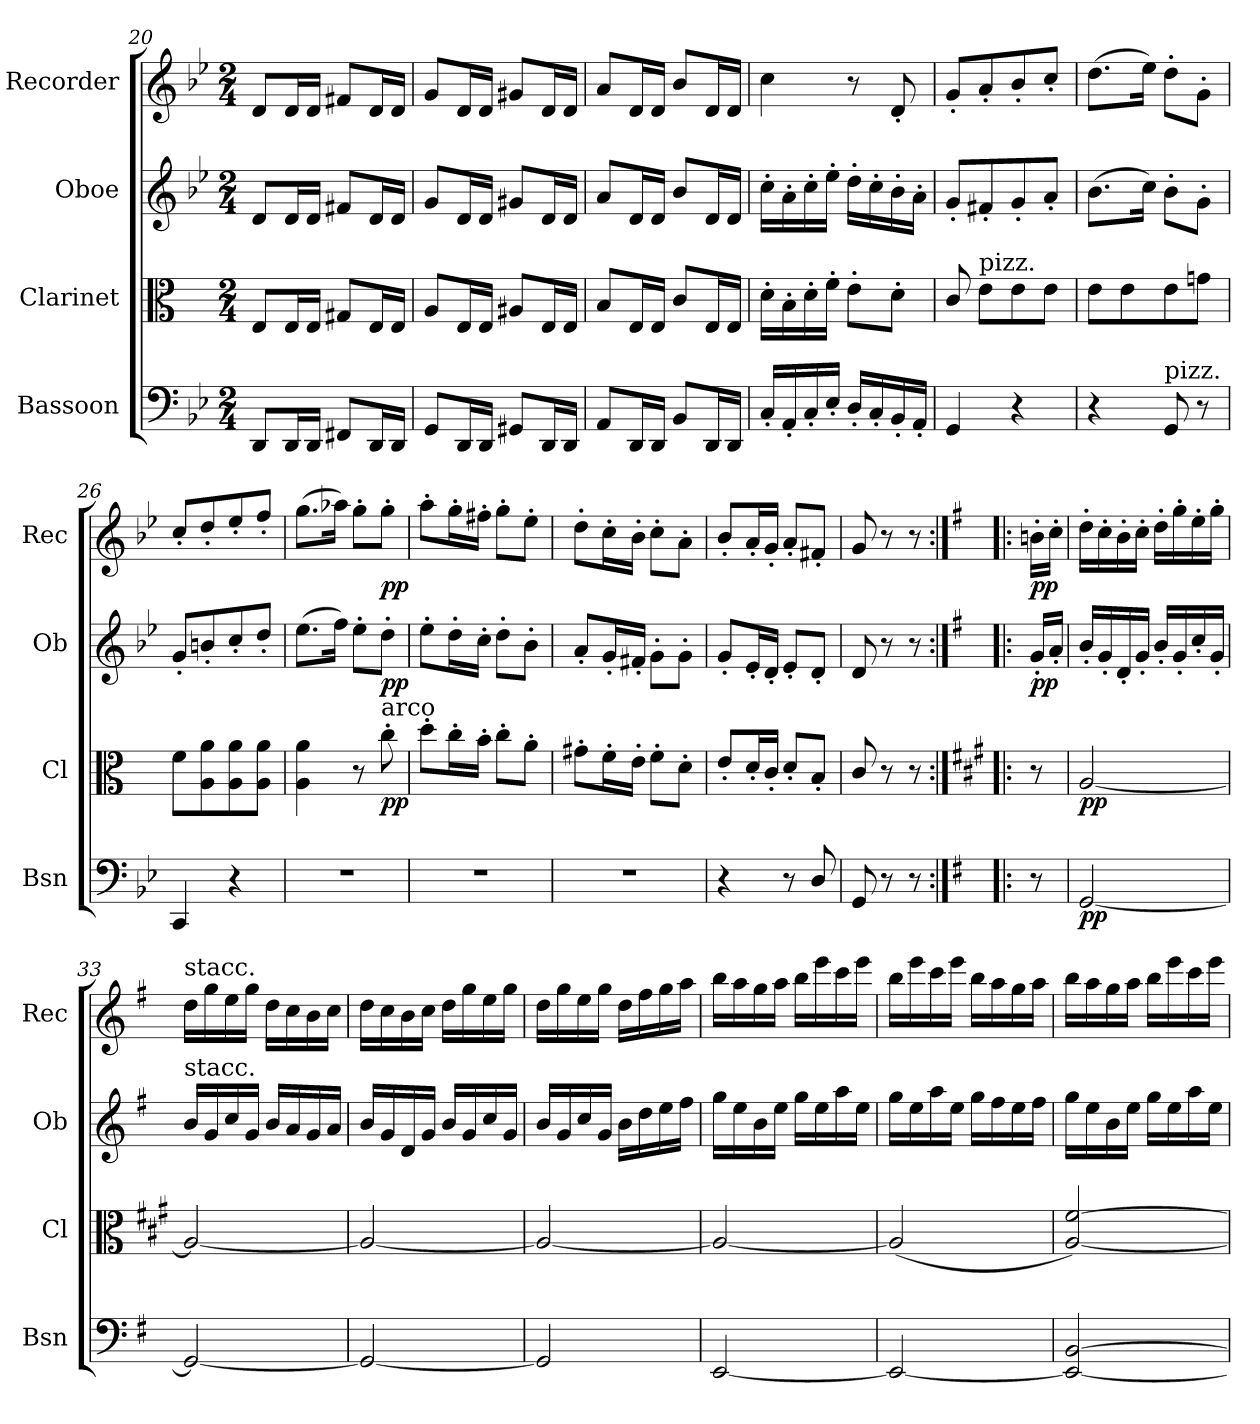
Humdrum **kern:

**kern	**dynam	**kern	**dynam	**kern	**dynam	**kern	**dynam
*part4	*part4	*part3	*part3	*part2	*part2	*part1	*part1
*staff4	*staff4	*staff3	*staff3	*staff2	*staff2	*staff1	*staff1
*I"Bassoon	*	*I"Clarinet	*	*I"Oboe	*	*I"Recorder	*
*I'Bsn	*	*I'Cl	*	*I'Ob	*	*I'Rec	*
*clefF4	*	*clefC3	*	*clefG2	*	*clefG2	*
*	*	*ITrd1c2	*	*	*	*	*
*k[b-e-]	*	*k[b-e-]	*	*k[b-e-]	*	*k[b-e-]	*
*M2/4	*	*M2/4	*	*M2/4	*	*M2/4	*
=20	=20	=20	=20	=20	=20	=20	=20
8DD/L	.	8D/L	.	8d/L	.	8d/L	.
16DD/L	.	16D/L	.	16d/L	.	16d/L	.
16DD/JJ	.	16D/JJ	.	16d/JJ	.	16d/JJ	.
8FF#X/L	.	8F#X/L	.	8f#X/L	.	8f#X/L	.
16DD/L	.	16D/L	.	16d/L	.	16d/L	.
16DD/JJ	.	16D/JJ	.	16d/JJ	.	16d/JJ	.
=21	=21	=21	=21	=21	=21	=21	=21
8GG/L	.	8G/L	.	8g/L	.	8g/L	.
16DD/L	.	16D/L	.	16d/L	.	16d/L	.
16DD/JJ	.	16D/JJ	.	16d/JJ	.	16d/JJ	.
8GG#X/L	.	8G#X/L	.	8g#X/L	.	8g#X/L	.
16DD/L	.	16D/L	.	16d/L	.	16d/L	.
16DD/JJ	.	16D/JJ	.	16d/JJ	.	16d/JJ	.
!!LO:PB:g=z
=22	=22	=22	=22	=22	=22	=22	=22
8AA/L	.	8A/L	.	8a/L	.	8a/L	.
16DD/L	.	16D/L	.	16d/L	.	16d/L	.
16DD/JJ	.	16D/JJ	.	16d/JJ	.	16d/JJ	.
8BB-/L	.	8B-/L	.	8b-/L	.	8b-/L	.
16DD/L	.	16D/L	.	16d/L	.	16d/L	.
16DD/JJ	.	16D/JJ	.	16d/JJ	.	16d/JJ	.
=23	=23	=23	=23	=23	=23	=23	=23
16C'/LL	.	16c'\LL	.	16cc'\LL	.	4cc\	.
16AA'/	.	16A'\	.	16a'\	.	.	.
16C'/	.	16c'\	.	16cc'\	.	.	.
16E-'/JJ	.	16e-'\JJ	.	16ee-'\JJ	.	.	.
16D'/LL	.	8d'\L	.	16dd'\LL	.	8r	.
16C'/	.	.	.	16cc'\	.	.	.
16BB-'/	.	8c'\J	.	16b-'\	.	8d'/	.
16AA'/JJ	.	.	.	16a'\JJ	.	.	.
=24	=24	=24	=24	=24	=24	=24	=24
4GG/	.	8B-/	.	8g'/L	.	8g'/L	.
!	!	!LO:TX:a:t=pizz.	!	!	!	!	!
.	.	8d\L	.	8f#X'/	.	8a'/	.
4r	.	8d\	.	8g'/	.	8b-'/	.
.	.	8d\J	.	8a'/J	.	8cc'/J	.
=25	=25	=25	=25	=25	=25	=25	=25
4r	.	8d\L	.	(8.b-\L	.	(8.dd\L	.
.	.	8d\	.	.	.	.	.
.	.	.	.	16cc\Jk)	.	16ee-\Jk)	.
!LO:TX:a:t=pizz.	!	!	!	!	!	!	!
8GG/	.	8d\	.	8b-'\L	.	8dd'\L	.
8r	.	8fn\J	.	8g'\J	.	8g'\J	.
=26	=26	=26	=26	=26	=26	=26	=26
4CC/	.	8e-\L	.	8g'/L	.	8cc'/L	.
.	.	8G\ 8g\	.	8bn'/	.	8dd'/	.
4r	.	8G\ 8g\	.	8cc'/	.	8ee-'/	.
.	.	8G\ 8g\J	.	8dd'/J	.	8ff'/J	.
=27	=27	=27	=27	=27	=27	=27	=27
2r	.	4G\ 4g\	.	(8.ee-\L	.	(8.gg\L	.
.	.	.	.	16ff\Jk)	.	16aa-X\Jk)	.
.	.	8r	.	8ee-'\L	.	8gg'\L	.
!	!	!LO:TX:a:t=arco	!	!	!	!	!
!	!	!	!LO:DY:b	!	!LO:DY:b	!	!LO:DY:b
.	.	8b-'\	pp	8dd'\J	pp	8gg'\J	pp
=28	=28	=28	=28	=28	=28	=28	=28
2r	.	8cc'\L	.	8ee-'\L	.	8aa'\L	.
.	.	16b-'\L	.	16dd'\L	.	16gg'\L	.
.	.	16a'\JJ	.	16cc'\JJ	.	16ff#X'\JJ	.
.	.	8b-'\L	.	8dd'\L	.	8gg'\L	.
.	.	8g'\J	.	8b-'\J	.	8ee-'\J	.
=29	=29	=29	=29	=29	=29	=29	=29
2r	.	8f#X'\L	.	8a'/L	.	8dd'\L	.
.	.	16e-'\L	.	16g'/L	.	16cc'\L	.
.	.	16d'\JJ	.	16f#X'/JJ	.	16b-'\JJ	.
.	.	8e-'\L	.	8g'\L	.	8cc'\L	.
.	.	8c'\J	.	8g'\J	.	8a'\J	.
=30	=30	=30	=30	=30	=30	=30	=30
4r	.	8d'/L	.	8g'/L	.	8b-'/L	.
.	.	16c'/L	.	16e-'/L	.	16a'/L	.
.	.	16B-'/JJ	.	16d'/JJ	.	16g'/JJ	.
8r	.	8c'/L	.	8e-'/L	.	8a'/L	.
8D/	.	8A'/J	.	8d'/J	.	8f#X'/J	.
=31	=31	=31	=31	=31	=31	=31	=31
8GG/	.	8B-/	.	8d/	.	8g/	.
8r	.	8r	.	8r	.	8r	.
8r	.	8r	.	8r	.	8r	.
=31X2:|!|:	=31X2:|!|:	=31X2:|!|:	=31X2:|!|:	=31X2:|!|:	=31X2:|!|:	=31X2:|!|:	=31X2:|!|:
*k[f#]	*	*k[f#]	*	*k[f#]	*	*k[f#]	*
!	!	!	!	!	!LO:DY:b	!	!LO:DY:b
8r	.	8r	.	16g'/LL	pp	16bn'\LL	pp
.	.	.	.	16a'/JJ	.	16cc'\JJ	.
!!LO:LB:g=z
=32	=32	=32	=32	=32	=32	=32	=32
!	!LO:DY:b	!	!LO:DY:b	!	!	!	!
[2GG/	pp	[2G/	pp	16b'/LL	.	16dd'\LL	.
.	.	.	.	16g'/	.	16cc'\	.
.	.	.	.	16d'/	.	16b'\	.
.	.	.	.	16g'/JJ	.	16cc'\JJ	.
.	.	.	.	16b'/LL	.	16dd'\LL	.
.	.	.	.	16g'/	.	16gg'\	.
.	.	.	.	16cc'/	.	16ee'\	.
.	.	.	.	16g'/JJ	.	16gg'\JJ	.
=33	=33	=33	=33	=33	=33	=33	=33
!	!	!	!	!	!	!LO:TX:a:t=stacc.	!
!	!	!	!	!LO:TX:a:t=stacc.	!	!	!
2GG/_	.	2G/_	.	16b/LL	.	16dd\LL	.
.	.	.	.	16g/	.	16gg\	.
.	.	.	.	16cc/	.	16ee\	.
.	.	.	.	16g/JJ	.	16gg\JJ	.
.	.	.	.	16b/LL	.	16dd\LL	.
.	.	.	.	16a/	.	16cc\	.
.	.	.	.	16g/	.	16b\	.
.	.	.	.	16a/JJ	.	16cc\JJ	.
=34	=34	=34	=34	=34	=34	=34	=34
2GG/_	.	2G/_	.	16b/LL	.	16dd\LL	.
.	.	.	.	16g/	.	16cc\	.
.	.	.	.	16d/	.	16b\	.
.	.	.	.	16g/JJ	.	16cc\JJ	.
.	.	.	.	16b/LL	.	16dd\LL	.
.	.	.	.	16g/	.	16gg\	.
.	.	.	.	16cc/	.	16ee\	.
.	.	.	.	16g/JJ	.	16gg\JJ	.
=35	=35	=35	=35	=35	=35	=35	=35
2GG/]	.	2G/_	.	16b/LL	.	16dd\LL	.
.	.	.	.	16g/	.	16gg\	.
.	.	.	.	16cc/	.	16ee\	.
.	.	.	.	16g/JJ	.	16gg\JJ	.
.	.	.	.	16b\LL	.	16dd\LL	.
.	.	.	.	16dd\	.	16ff#\	.
.	.	.	.	16ee\	.	16gg\	.
.	.	.	.	16ff#\JJ	.	16aa\JJ	.
=36	=36	=36	=36	=36	=36	=36	=36
[2EE/	.	2G/_	.	16gg\LL	.	16bb\LL	.
.	.	.	.	16ee\	.	16aa\	.
.	.	.	.	16b\	.	16gg\	.
.	.	.	.	16ee\JJ	.	16aa\JJ	.
.	.	.	.	16gg\LL	.	16bb\LL	.
.	.	.	.	16ee\	.	16eee\	.
.	.	.	.	16aa\	.	16ccc\	.
.	.	.	.	16ee\JJ	.	16eee\JJ	.
=37	=37	=37	=37	=37	=37	=37	=37
2EE/_	.	(2G/]	.	16gg\LL	.	16bb\LL	.
.	.	.	.	16ee\	.	16eee\	.
.	.	.	.	16aa\	.	16ccc\	.
.	.	.	.	16ee\JJ	.	16eee\JJ	.
.	.	.	.	16gg\LL	.	16bb\LL	.
.	.	.	.	16ff#\	.	16aa\	.
.	.	.	.	16ee\	.	16gg\	.
.	.	.	.	16ff#\JJ	.	16aa\JJ	.
=38	=38	=38	=38	=38	=38	=38	=38
2EE/_ [2BB/	.	[2G/ [2e/)	.	16gg\LL	.	16bb\LL	.
.	.	.	.	16ee\	.	16aa\	.
.	.	.	.	16b\	.	16gg\	.
.	.	.	.	16ee\JJ	.	16aa\JJ	.
.	.	.	.	16gg\LL	.	16bb\LL	.
.	.	.	.	16ee\	.	16eee\	.
.	.	.	.	16aa\	.	16ccc\	.
.	.	.	.	16ee\JJ	.	16eee\JJ	.
=	=	=	=	=	=	=	=
*-	*-	*-	*-	*-	*-	*-	*-
